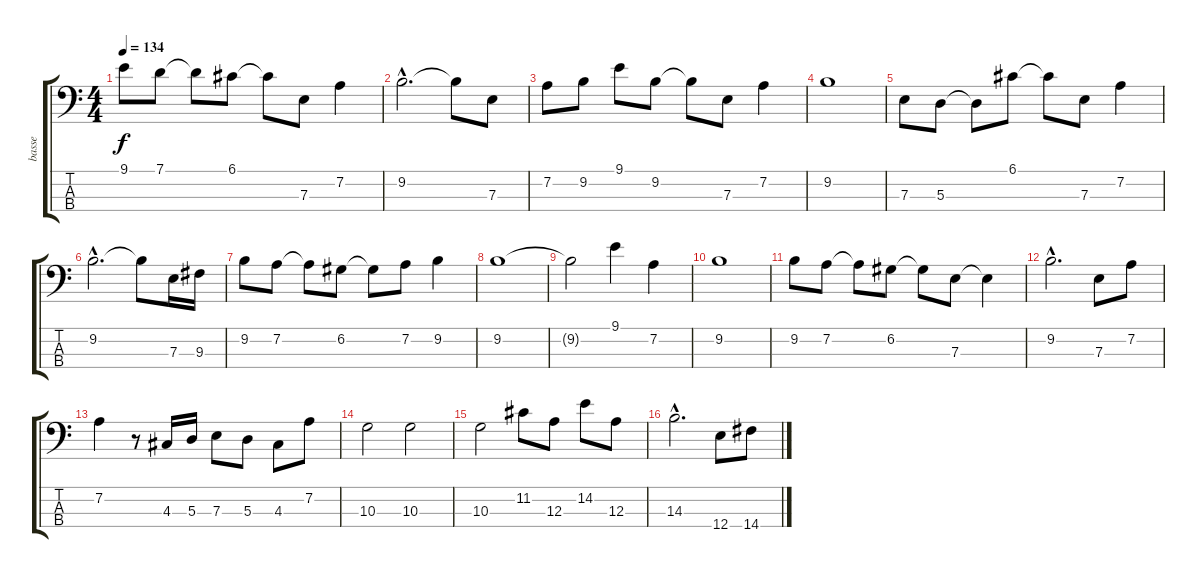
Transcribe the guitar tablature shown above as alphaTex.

\track ("basse" "basse") {instrument electricbassfinger}
\staff {score tabs}
\tuning (G2 D2 A1 E1) {hide}
\ts (4 4)
\tempo 134
\clef f4
\ks c
9.1.8{dy f} 7.1.8 7.1{t}.8 6.1.8 6.1{t}.8 7.3.8 7.2.4 |
9.2{hac}.2{d} 9.2{t}.8 7.3.8 |
7.2.8 9.2.8 9.1.8 9.2.8 9.2{t}.8 7.3.8 7.2.4 |
9.2.1 |
7.3.8 5.3.8 5.3{t}.8 6.1.8 6.1{t}.8 7.3.8 7.2.4 |
9.2{hac}.2{d} 9.2{t}.8 7.3.16 9.3.16 |
9.2.8 7.2.8 7.2{t}.8 6.2.8 6.2{t}.8 7.2.8 9.2.4 |
9.2.1 |
9.2{t}.2 9.1.4 7.2.4 |
9.2.1 |
9.2.8 7.2.8 7.2{t}.8 6.2.8 6.2{t}.8 7.3.8 7.3{t}.4 |
9.2{hac}.2{d} 7.3.8 7.2.8 |
7.2.4 r.8 4.3.16 5.3.16 7.3.8 5.3.8 4.3.8 7.2.8 |
10.3.2 10.3.2 |
10.3.2 11.2.8 12.3.8 14.2.8 12.3.8 |
14.3{hac}.2{d} 12.4.8 14.4.8
